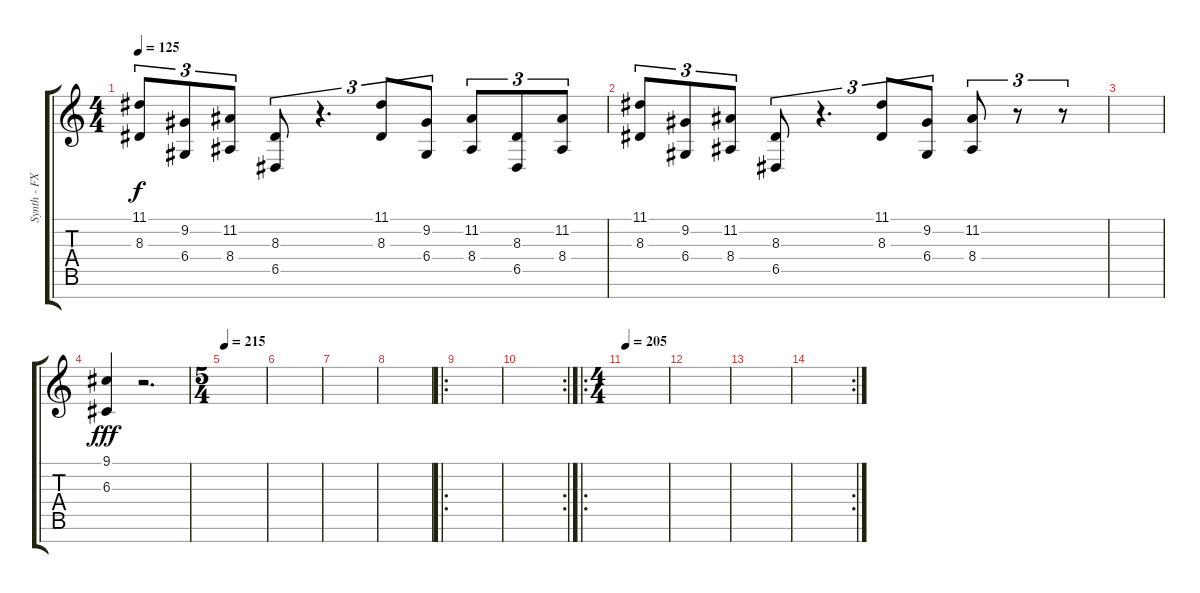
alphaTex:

\track ("Synth - FX 1" "Synth - FX") {instrument fx5brightness}
\staff {score tabs}
\tuning (E4 B3 G3 D3 A2 E2 B1) {hide}
\ts (4 4)
\tempo 125
\clef g2
\ks c
(11.1 8.3).8{tu (3 2) dy f} (9.2 6.4).8{tu (3 2)} (11.2 8.4).8{tu (3 2)} (8.3 6.5).8{tu (3 2)} r.4{d tu (3 2)} (11.1 8.3).8{tu (3 2)} (9.2 6.4).8{tu (3 2)} (11.2 8.4).8{tu (3 2)} (8.3 6.5).8{tu (3 2)} (11.2 8.4).8{tu (3 2)} |
(11.1 8.3).8{tu (3 2)} (9.2 6.4).8{tu (3 2)} (11.2 8.4).8{tu (3 2)} (8.3 6.5).8{tu (3 2)} r.4{d tu (3 2)} (11.1 8.3).8{tu (3 2)} (9.2 6.4).8{tu (3 2)} (11.2 8.4).8{tu (3 2)} r.8{tu (3 2)} r.8{tu (3 2)} |
|
(9.1 6.3).4{dy fff} r.2{d} |
\ts (5 4)
\tempo 215
|
|
|
|
\ro
|
\rc 2
|
\ro
\ts (4 4)
\tempo 205
|
|
|
\rc 2
